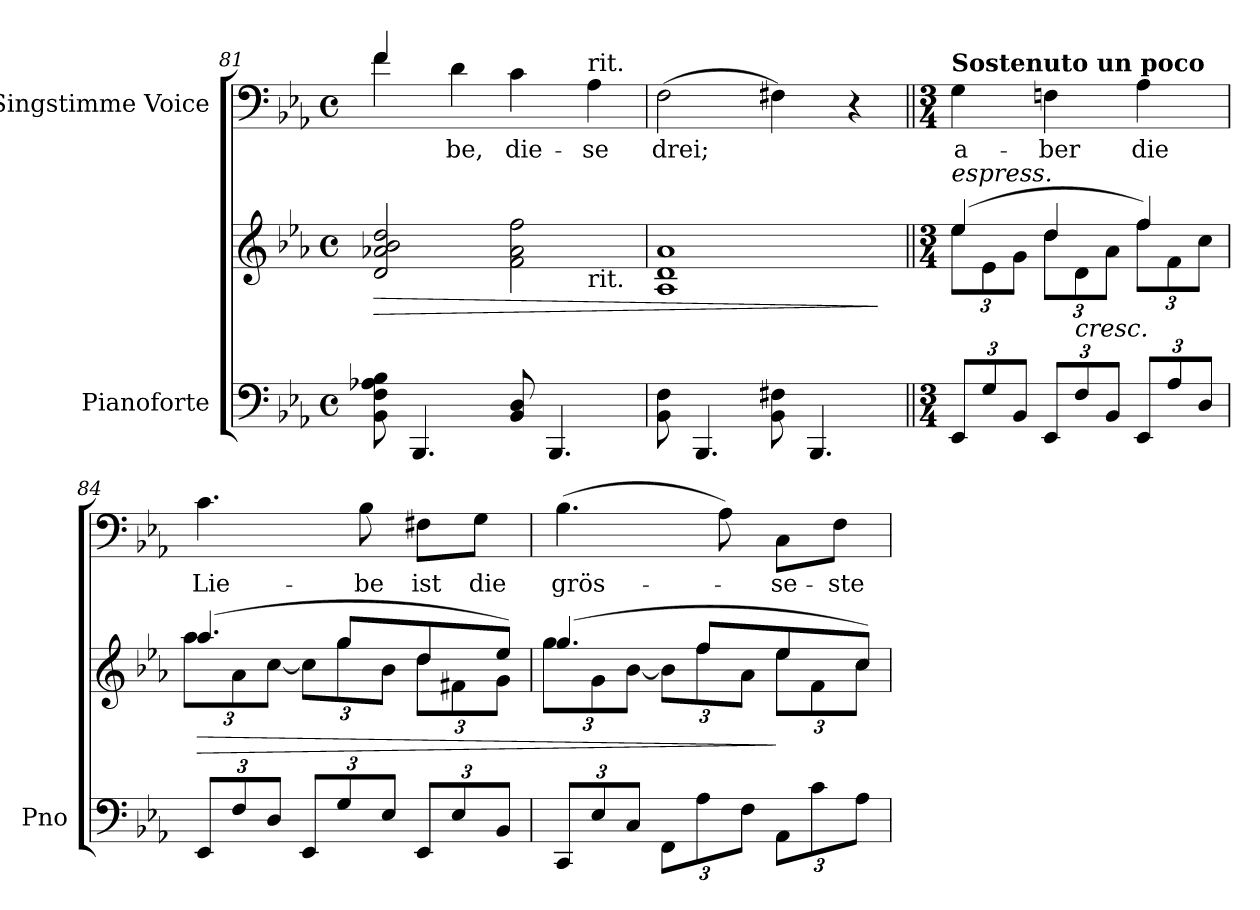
**kern	**kern	**dynam	**kern	**text
*part2	*part2	*part2	*part1	*part1
*staff3	*staff2	*staff2/3	*staff1	*staff1
*I"Pianoforte	*	*	*I"Singstimme Voice	*
*I'Pno	*	*	*	*
*clefF4	*clefG2	*	*clefF4	*
*k[b-e-a-]	*k[b-e-a-]	*	*k[b-e-a-]	*
*M4/4	*M4/4	*	*M4/4	*
*met(c)	*met(c)	*	*met(c)	*
=81	=81	=81	=81	=81
!	!	!LO:HP:b	!	!
*	*^	*	*^	*
8BB-\ 8F\ 8A-X\ 8B-\	2d/ 2a-X/ 2b-/ 2dd/	2.ryy	>	4f/	4f\	.
4.BBB-/	.	.	.	.	.	.
.	.	.	.	4d\	2.ryy	-be,
8BB-/ 8D/	2f\ 2a-\ 2ff\	.	.	4c\	.	die-
4.BBB-/	.	.	.	.	.	.
!	!	!	!	!LO:TX:a:t=rit.	!	!
!	!	!LO:TX:b:t=rit.	!	!	!	!
.	.	4ryy	.	4A-\	.	-se
*	*v	*v	*	*	*	*
*	*	*	*v	*v	*
=82	=82	=82	=82	=82
8BB-\ 8F\	1A- 1d 1a-	.	(2F\	drei;
4.BBB-/	.	.	.	.
8BB-\ 8F#X\	.	.	4F#X\)	.
4.BBB-/	.	.	.	.
.	.	.	4r	.
.	.	]	.	.
=83||	=83||	=83||	=83||	=83||
*M3/4	*M3/4	*	*M3/4	*
*	*^	*	*	*
*Xbrackettup	*	*Xbrackettup	*	*	*
!	!	!	!	!LO:TX:a:B:t=Sostenuto un poco	!
!	!LO:TX:i:t=espress.	!	!	!	!
12EE-/L	(4ee-/	12ee-\L	.	4G\	a-
12G/	.	12e-\	.	.	.
12BB-/J	.	12g\J	.	.	.
12EE-/L	4dd/	12dd\L	.	4Fn\	-ber
!	!	!	!LO:HP:b	!	!
12F/	.	12d\	<	.	.
12BB-/J	.	12a-\J	.	.	.
12EE-/L	4ff/)	12ff\L	.	4A-\	die
12A-/	.	12f\	.	.	.
12D/J	.	12cc\J	.	.	.
=84	=84	=84	=84	=84	=84
*	*Xtuplet	*	*	*	*
!	!	!	!LO:HP:b	!	!
*	*	*tuplet	*	*	*
12EE-/L	(6.aa-/	12aa-\L	>	4.c\	Lie-
12F/	.	12a-\	.	.	.
12D/J	.	[>12cc\J	.	.	.
12EE-/L	12ryy	12cc\L]	.	.	.
12G/	12gg/L	12gg\	.	.	.
.	.	.	.	8B-\	-be
12E-/J	12ryy	12b-\J	.	.	.
*	*Xtuplet	*tuplet	*	*	*
12EE-/L	12dd/	12dd\L	[	8F#X\L	ist
12E-/	12ryy	12f#X\	.	.	.
.	.	.	.	8G\J	die
12BB-/J	12ee-/J)	12g\J	.	.	.
=85	=85	=85	=85	=85	=85
*	*Xtuplet	*tuplet	*	*	*
12CC/L	(6.gg/	12gg\L	.	(4.B-\	grös-
12E-/	.	12g\	.	.	.
12C/J	.	[>12b-\J	.	.	.
12FF\L	12ryy	12b-\L]	.	.	.
12A-\	12ff/L	12ff\	.	.	.
.	.	.	.	8A-\)	.
12F\J	12ryy	12a-\J	.	.	.
*	*Xtuplet	*tuplet	*	*	*
12AA-\L	12ee-/	12ee-\L	]	8C\L	-se-
12c\	12ryy	12f\	.	.	.
.	.	.	.	8F\J	-ste
12A-\J	12cc/J)	12cc\J	.	.	.
*	*v	*v	*	*	*
=	=	=	=	=
*-	*-	*-	*-	*-
